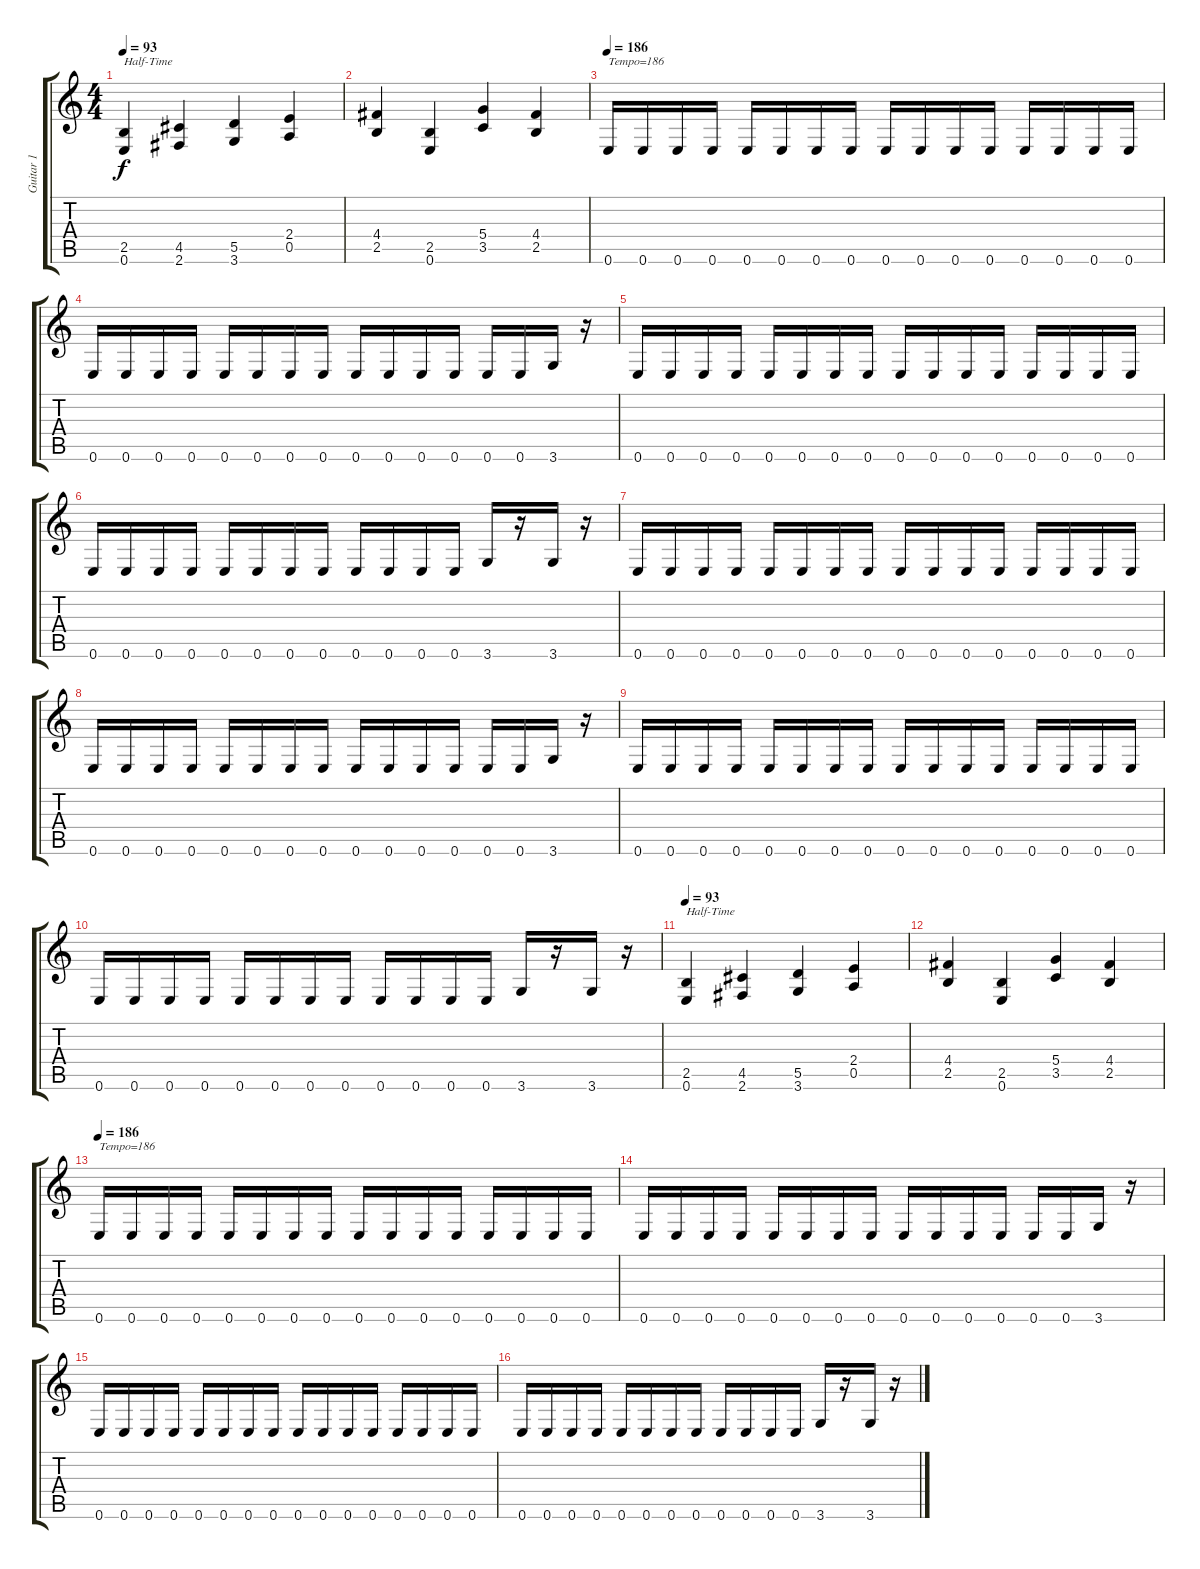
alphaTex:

\track ("Guitar 1" "Guitar 1") {instrument distortionguitar}
\staff {score tabs}
\tuning (E4 B3 G3 D3 A2 E2) {hide}
\ts (4 4)
\tempo 93
\clef g2
\ks c
(2.5 0.6).4{txt "Half-Time" dy f} (4.5 2.6).4 (5.5 3.6).4 (2.4 0.5).4 |
(4.4 2.5).4 (2.5 0.6).4 (5.4 3.5).4 (4.4 2.5).4 |
\tempo 186
0.6.16{txt "Tempo=186"} 0.6.16 0.6.16 0.6.16 0.6.16 0.6.16 0.6.16 0.6.16 0.6.16 0.6.16 0.6.16 0.6.16 0.6.16 0.6.16 0.6.16 0.6.16 |
0.6.16 0.6.16 0.6.16 0.6.16 0.6.16 0.6.16 0.6.16 0.6.16 0.6.16 0.6.16 0.6.16 0.6.16 0.6.16 0.6.16 3.6.16 r.16 |
0.6.16 0.6.16 0.6.16 0.6.16 0.6.16 0.6.16 0.6.16 0.6.16 0.6.16 0.6.16 0.6.16 0.6.16 0.6.16 0.6.16 0.6.16 0.6.16 |
0.6.16 0.6.16 0.6.16 0.6.16 0.6.16 0.6.16 0.6.16 0.6.16 0.6.16 0.6.16 0.6.16 0.6.16 3.6.16 r.16 3.6.16 r.16 |
0.6.16 0.6.16 0.6.16 0.6.16 0.6.16 0.6.16 0.6.16 0.6.16 0.6.16 0.6.16 0.6.16 0.6.16 0.6.16 0.6.16 0.6.16 0.6.16 |
0.6.16 0.6.16 0.6.16 0.6.16 0.6.16 0.6.16 0.6.16 0.6.16 0.6.16 0.6.16 0.6.16 0.6.16 0.6.16 0.6.16 3.6.16 r.16 |
0.6.16 0.6.16 0.6.16 0.6.16 0.6.16 0.6.16 0.6.16 0.6.16 0.6.16 0.6.16 0.6.16 0.6.16 0.6.16 0.6.16 0.6.16 0.6.16 |
0.6.16 0.6.16 0.6.16 0.6.16 0.6.16 0.6.16 0.6.16 0.6.16 0.6.16 0.6.16 0.6.16 0.6.16 3.6.16 r.16 3.6.16 r.16 |
\tempo 93
(2.5 0.6).4{txt "Half-Time"} (4.5 2.6).4 (5.5 3.6).4 (2.4 0.5).4 |
(4.4 2.5).4 (2.5 0.6).4 (5.4 3.5).4 (4.4 2.5).4 |
\tempo 186
0.6.16{txt "Tempo=186"} 0.6.16 0.6.16 0.6.16 0.6.16 0.6.16 0.6.16 0.6.16 0.6.16 0.6.16 0.6.16 0.6.16 0.6.16 0.6.16 0.6.16 0.6.16 |
0.6.16 0.6.16 0.6.16 0.6.16 0.6.16 0.6.16 0.6.16 0.6.16 0.6.16 0.6.16 0.6.16 0.6.16 0.6.16 0.6.16 3.6.16 r.16 |
0.6.16 0.6.16 0.6.16 0.6.16 0.6.16 0.6.16 0.6.16 0.6.16 0.6.16 0.6.16 0.6.16 0.6.16 0.6.16 0.6.16 0.6.16 0.6.16 |
0.6.16 0.6.16 0.6.16 0.6.16 0.6.16 0.6.16 0.6.16 0.6.16 0.6.16 0.6.16 0.6.16 0.6.16 3.6.16 r.16 3.6.16 r.16
